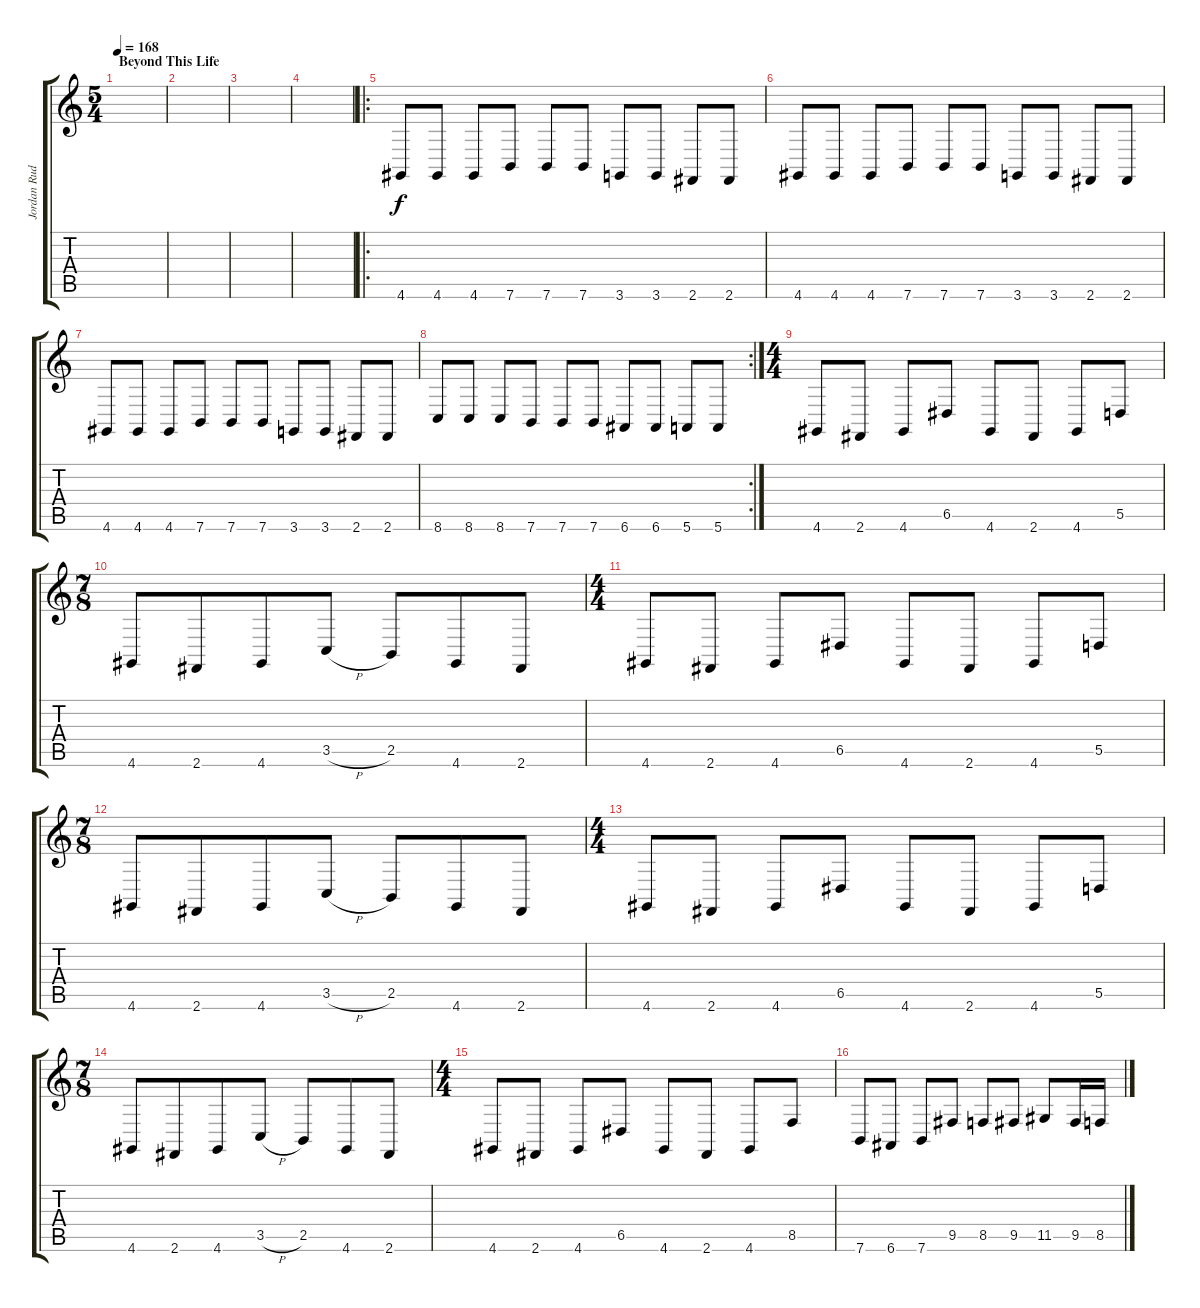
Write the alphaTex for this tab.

\track ("Jordan Rudess - Keyboard" "Jordan Rud") {instrument stringensemble1}
\staff {score tabs}
\tuning (E4 B3 G3 D3 A2 E2) {hide}
\ts (5 4)
\section ("" "Beyond This Life")
\tempo 168
\clef g2
\ks c
|
|
|
|
\ro
4.6.8 4.6.8 4.6.8 7.6.8 7.6.8 7.6.8 3.6.8 3.6.8 2.6.8 2.6.8 |
4.6.8 4.6.8 4.6.8 7.6.8 7.6.8 7.6.8 3.6.8 3.6.8 2.6.8 2.6.8 |
4.6.8 4.6.8 4.6.8 7.6.8 7.6.8 7.6.8 3.6.8 3.6.8 2.6.8 2.6.8 |
\rc 2
8.6.8 8.6.8 8.6.8 7.6.8 7.6.8 7.6.8 6.6.8 6.6.8 5.6.8 5.6.8 |
\ts (4 4)
4.6.8 2.6.8 4.6.8 6.5.8 4.6.8 2.6.8 4.6.8 5.5.8 |
\ts (7 8)
4.6.8 2.6.8 4.6.8 3.5{h}.8 2.5.8 4.6.8 2.6.8 |
\ts (4 4)
4.6.8 2.6.8 4.6.8 6.5.8 4.6.8 2.6.8 4.6.8 5.5.8 |
\ts (7 8)
4.6.8 2.6.8 4.6.8 3.5{h}.8 2.5.8 4.6.8 2.6.8 |
\ts (4 4)
4.6.8 2.6.8 4.6.8 6.5.8 4.6.8 2.6.8 4.6.8 5.5.8 |
\ts (7 8)
4.6.8 2.6.8 4.6.8 3.5{h}.8 2.5.8 4.6.8 2.6.8 |
\ts (4 4)
4.6.8 2.6.8 4.6.8 6.5.8 4.6.8 2.6.8 4.6.8 8.5.8 |
7.6.8 6.6.8 7.6.8 9.5.8 8.5.8 9.5.8 11.5.8 9.5.16 8.5.16
